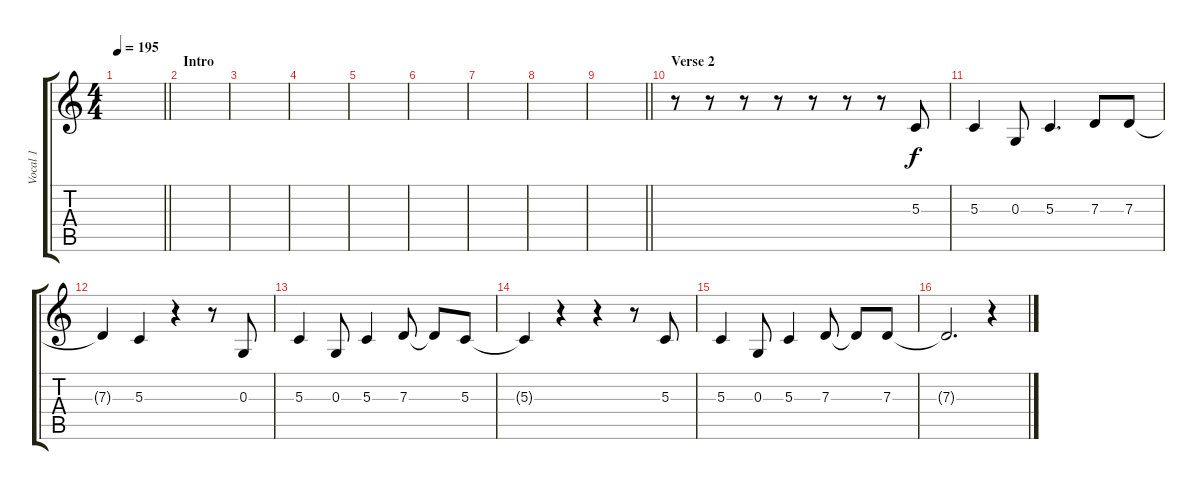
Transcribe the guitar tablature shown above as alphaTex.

\track ("Vocal 1" "Vocal 1") {instrument lead2sawtooth}
\staff {score tabs}
\tuning (E4 B3 G3 D3 A2 E2) {hide}
\ts (4 4)
\tempo 195
\clef g2
\barLineRight lightlight
\ks c
|
\section ("" "Intro")
|
|
|
|
|
|
|
\barLineRight lightlight
|
\section ("" "Verse 2")
r.8 r.8 r.8 r.8 r.8 r.8 r.8 5.3.8 |
5.3.4 0.3.8 5.3.4{d} 7.3.8 7.3.8 |
7.3{t}.4 5.3.4 r.4 r.8 0.3.8 |
5.3.4 0.3.8 5.3.4 7.3.8 7.3{t}.8 5.3.8 |
5.3{t}.4 r.4 r.4 r.8 5.3.8 |
5.3.4 0.3.8 5.3.4 7.3.8 7.3{t}.8 7.3.8 |
7.3{t}.2{d} r.4
